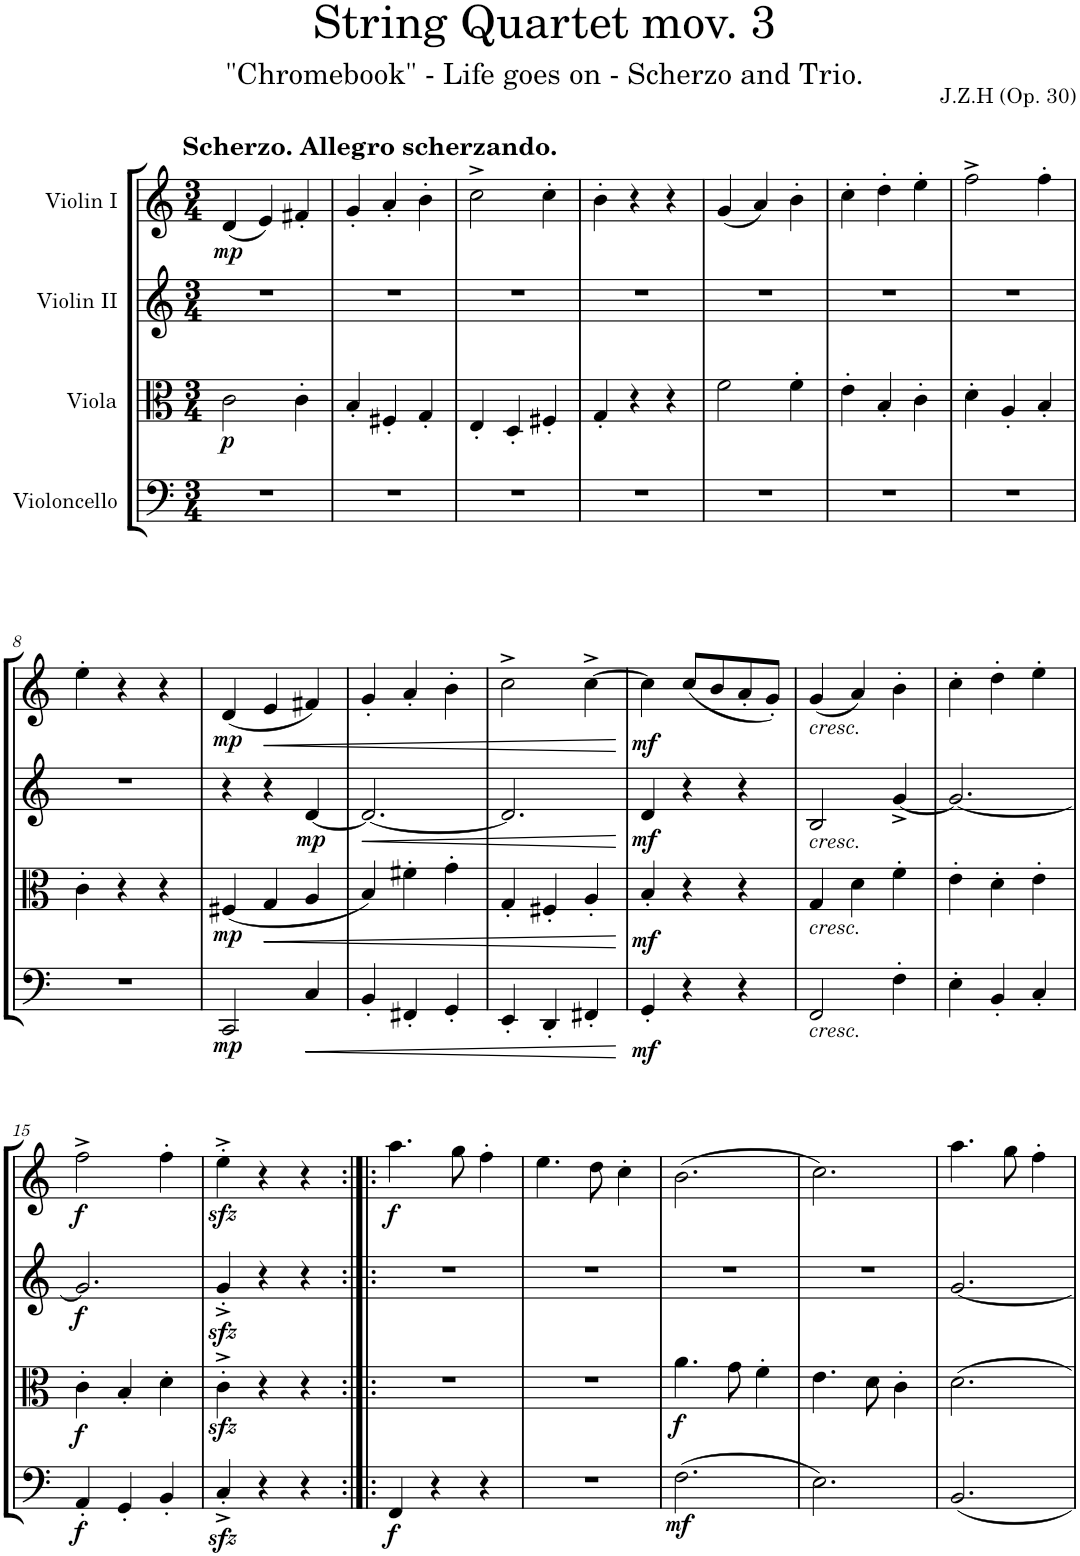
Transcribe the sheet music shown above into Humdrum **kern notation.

**kern	**dynam	**kern	**dynam	**kern	**dynam	**kern	**dynam
*part4	*part4	*part3	*part3	*part2	*part2	*part1	*part1
*staff4	*staff4	*staff3	*staff3	*staff2	*staff2	*staff1	*staff1
*I"Violoncello	*	*I"Viola	*	*I"Violin II	*	*I"Violin I	*
*I'Vc	*	*I'Vla	*	*I'Vln	*	*I'Vln	*
*clefF4	*	*clefC3	*	*clefG2	*	*clefG2	*
*k[]	*	*k[]	*	*k[]	*	*k[]	*
*M3/4	*	*M3/4	*	*M3/4	*	*M3/4	*
=1	=1	=1	=1	=1	=1	=1	=1
!	!	!	!	!	!	!LO:TX:a:B:t=Scherzo. Allegro scherzando.	!
!	!	!	!LO:DY:b	!	!	!	!LO:DY:b
2.r	.	2c\	p	2.r	.	(4d/	mp
.	.	.	.	.	.	4e/)	.
.	.	4c'\	.	.	.	4f#X'/	.
=2	=2	=2	=2	=2	=2	=2	=2
2.r	.	4B'/	.	2.r	.	4g'/	.
.	.	4F#X'/	.	.	.	4a'/	.
.	.	4G'/	.	.	.	4b'\	.
=3	=3	=3	=3	=3	=3	=3	=3
2.r	.	4E'/	.	2.r	.	2cc^\	.
.	.	4D'/	.	.	.	.	.
.	.	4F#X'/	.	.	.	4cc'\	.
=4	=4	=4	=4	=4	=4	=4	=4
2.r	.	4G'/	.	2.r	.	4b'\	.
.	.	4r	.	.	.	4r	.
.	.	4r	.	.	.	4r	.
=5	=5	=5	=5	=5	=5	=5	=5
2.r	.	2f\	.	2.r	.	(4g/	.
.	.	.	.	.	.	4a/)	.
.	.	4f'\	.	.	.	4b'\	.
=6	=6	=6	=6	=6	=6	=6	=6
2.r	.	4e'\	.	2.r	.	4cc'\	.
.	.	4B'/	.	.	.	4dd'\	.
.	.	4c'\	.	.	.	4ee'\	.
=7	=7	=7	=7	=7	=7	=7	=7
2.r	.	4d'\	.	2.r	.	2ff^\	.
.	.	4A'/	.	.	.	.	.
.	.	4B'/	.	.	.	4ff'\	.
!!LO:LB:g=z
=8	=8	=8	=8	=8	=8	=8	=8
2.r	.	4c'\	.	2.r	.	4ee'\	.
.	.	4r	.	.	.	4r	.
.	.	4r	.	.	.	4r	.
=9	=9	=9	=9	=9	=9	=9	=9
!	!LO:DY:b	!	!LO:DY:b	!	!	!	!LO:DY:b
2CC/	mp	(4F#X/	mp	4r	.	(4d/	mp
!	!	!	!LO:HP:b	!	!	!	!LO:HP:b
.	.	4G/	<	4r	.	4e/	<
!	!LO:HP:b	!	!	!	!LO:HP:b	!	!
!	!	!	!	!	!LO:DY:n=1:b	!	!
4C/	<	4A/	.	[4d/	< mp	4f#X/)	.
=10	=10	=10	=10	=10	=10	=10	=10
4BB'/	.	4B/)	.	2.d/_	.	4g'/	.
4FF#X'/	.	4f#X'\	.	.	.	4a'/	.
4GG'/	.	4g'\	.	.	.	4b'\	.
=11	=11	=11	=11	=11	=11	=11	=11
4EE'/	.	4G'/	.	2.d/]	.	2cc^\	.
4DD'/	.	4F#X'/	.	.	.	.	.
4FF#X'/	.	4A'/	.	.	.	[4cc^\	.
.	[	.	[	.	[	.	[
=12	=12	=12	=12	=12	=12	=12	=12
!	!LO:DY:b	!	!LO:DY:b	!	!LO:DY:b	!	!LO:DY:b
4GG'/	mf	4B'/	mf	4d/	mf	4cc\]	mf
4r	.	4r	.	4r	.	(8cc/L	.
.	.	.	.	.	.	8b/	.
4r	.	4r	.	4r	.	8a'/	.
.	.	.	.	.	.	8g'/J)	.
=13	=13	=13	=13	=13	=13	=13	=13
!	!	!	!	!	!	!LO:TX:b:i:t=cresc.	!
!	!	!	!	!LO:TX:b:i:t=cresc.	!	!	!
!	!	!LO:TX:b:i:t=cresc.	!	!	!	!	!
!LO:TX:b:i:t=cresc.	!	!	!	!	!	!	!
2FF/	.	4G/	.	2B/	.	(4g/	.
.	.	4d\	.	.	.	4a/)	.
4F'\	.	4f'\	.	[4g^/	.	4b'\	.
=14	=14	=14	=14	=14	=14	=14	=14
4E'\	.	4e'\	.	2.g/_	.	4cc'\	.
4BB'/	.	4d'\	.	.	.	4dd'\	.
4C'/	.	4e'\	.	.	.	4ee'\	.
!!LO:LB:g=z
=15	=15	=15	=15	=15	=15	=15	=15
!	!LO:DY:b	!	!LO:DY:b	!	!LO:DY:b	!	!LO:DY:b
4AA'/	f	4c'\	f	2.g/]	f	2ff^\	f
4GG'/	.	4B'/	.	.	.	.	.
4BB'/	.	4d'\	.	.	.	4ff'\	.
=16	=16	=16	=16	=16	=16	=16	=16
4Czz<'^/	.	4czz<'^\	.	4gzz<'^/	.	4eezz<'^\	.
4r	.	4r	.	4r	.	4r	.
4r	.	4r	.	4r	.	4r	.
=17:|!|:	=17:|!|:	=17:|!|:	=17:|!|:	=17:|!|:	=17:|!|:	=17:|!|:	=17:|!|:
!	!LO:DY:b	!	!	!	!	!	!LO:DY:b
4FF/	f	2.r	.	2.r	.	4.aa\	f
4r	.	.	.	.	.	.	.
.	.	.	.	.	.	8gg\	.
4r	.	.	.	.	.	4ff'\	.
=18	=18	=18	=18	=18	=18	=18	=18
2.r	.	2.r	.	2.r	.	4.ee\	.
.	.	.	.	.	.	8dd\	.
.	.	.	.	.	.	4cc'\	.
=19	=19	=19	=19	=19	=19	=19	=19
!	!LO:DY:b	!	!LO:DY:b	!	!	!	!
(2.F\	mf	4.a\	f	2.r	.	(2.b\	.
.	.	8g\	.	.	.	.	.
.	.	4f'\	.	.	.	.	.
=20	=20	=20	=20	=20	=20	=20	=20
2.E\)	.	4.e\	.	2.r	.	2.cc\)	.
.	.	8d\	.	.	.	.	.
.	.	4c'\	.	.	.	.	.
=21	=21	=21	=21	=21	=21	=21	=21
2.BB/	.	2.d\	.	[2.g/	.	4.aa\	.
.	.	.	.	.	.	8gg\	.
.	.	.	.	.	.	4ff'\	.
=	=	=	=	=	=	=	=
*-	*-	*-	*-	*-	*-	*-	*-
